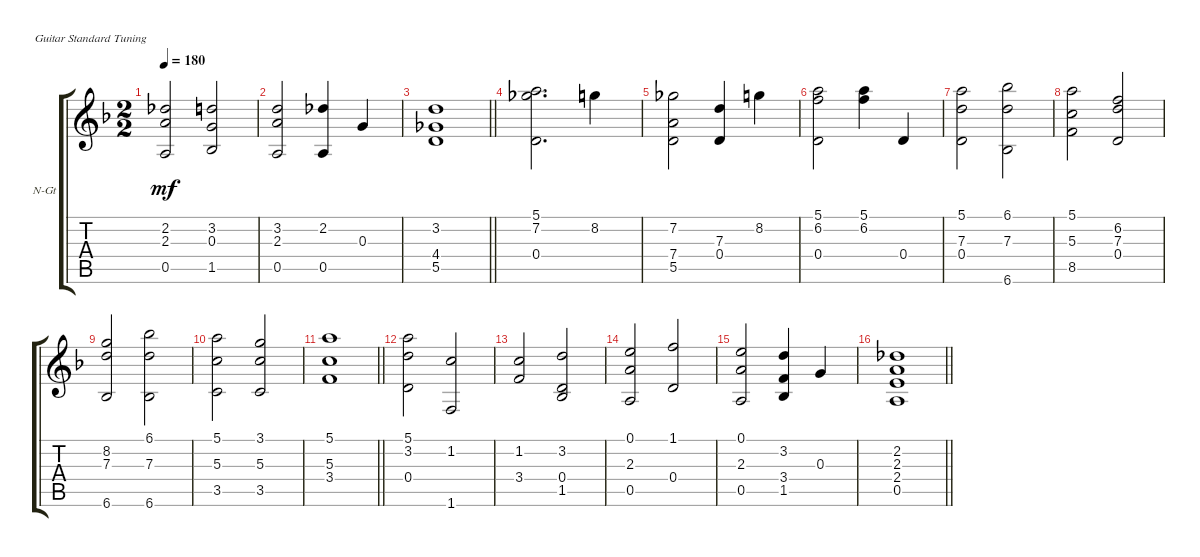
\defaultSystemsLayout 4
\bracketExtendMode groupsimilarinstruments
\firstSystemTrackNameOrientation horizontal
\otherSystemsTrackNameOrientation horizontal
\track ("Nylon Guitar" "N-Gt") {instrument acousticguitarnylon}
\staff {score tabs}
\tuning (E4 B3 G3 D3 A2 E2)
\ts (2 2)
\tempo 180
\clef g2
\ks f
(2.2 2.3 0.5).2{dy mf} (1.5 0.3 3.2).2 |
(3.2 2.3 0.5).2 (0.5 2.2).4 0.3.4 |
\barLineRight lightlight
(3.2 4.4 5.5).1 |
(5.1 7.2 0.4).2{d} 8.2.4 |
(7.4 5.5 7.2).2 (0.4 7.3).4 8.2.4 |
(5.1 6.2 0.4).2 (5.1 6.2).4 0.4.4 |
(5.1 7.3 0.4).2 (6.1 7.3 6.6).2 |
(5.1 5.3 8.5).2 (0.4 7.3 6.2).2 |
(8.2 7.3 6.6).2 (6.6 7.3 6.1).2 |
(5.1 5.3 3.5).2 (3.5 5.3 3.1).2 |
\barLineRight lightlight
(5.1 5.3 3.4).1 |
(5.1 3.2 0.4).2 (1.6 1.2).2 |
(3.4 1.2).2 (0.4 1.5 3.2).2 |
(0.1 2.3 0.5).2 (0.4 1.1).2 |
(0.1 2.3 0.5).2 (1.5 3.4 3.2).4 0.3.4 |
\barLineRight lightlight
(2.2 2.3 2.4 0.5).1
